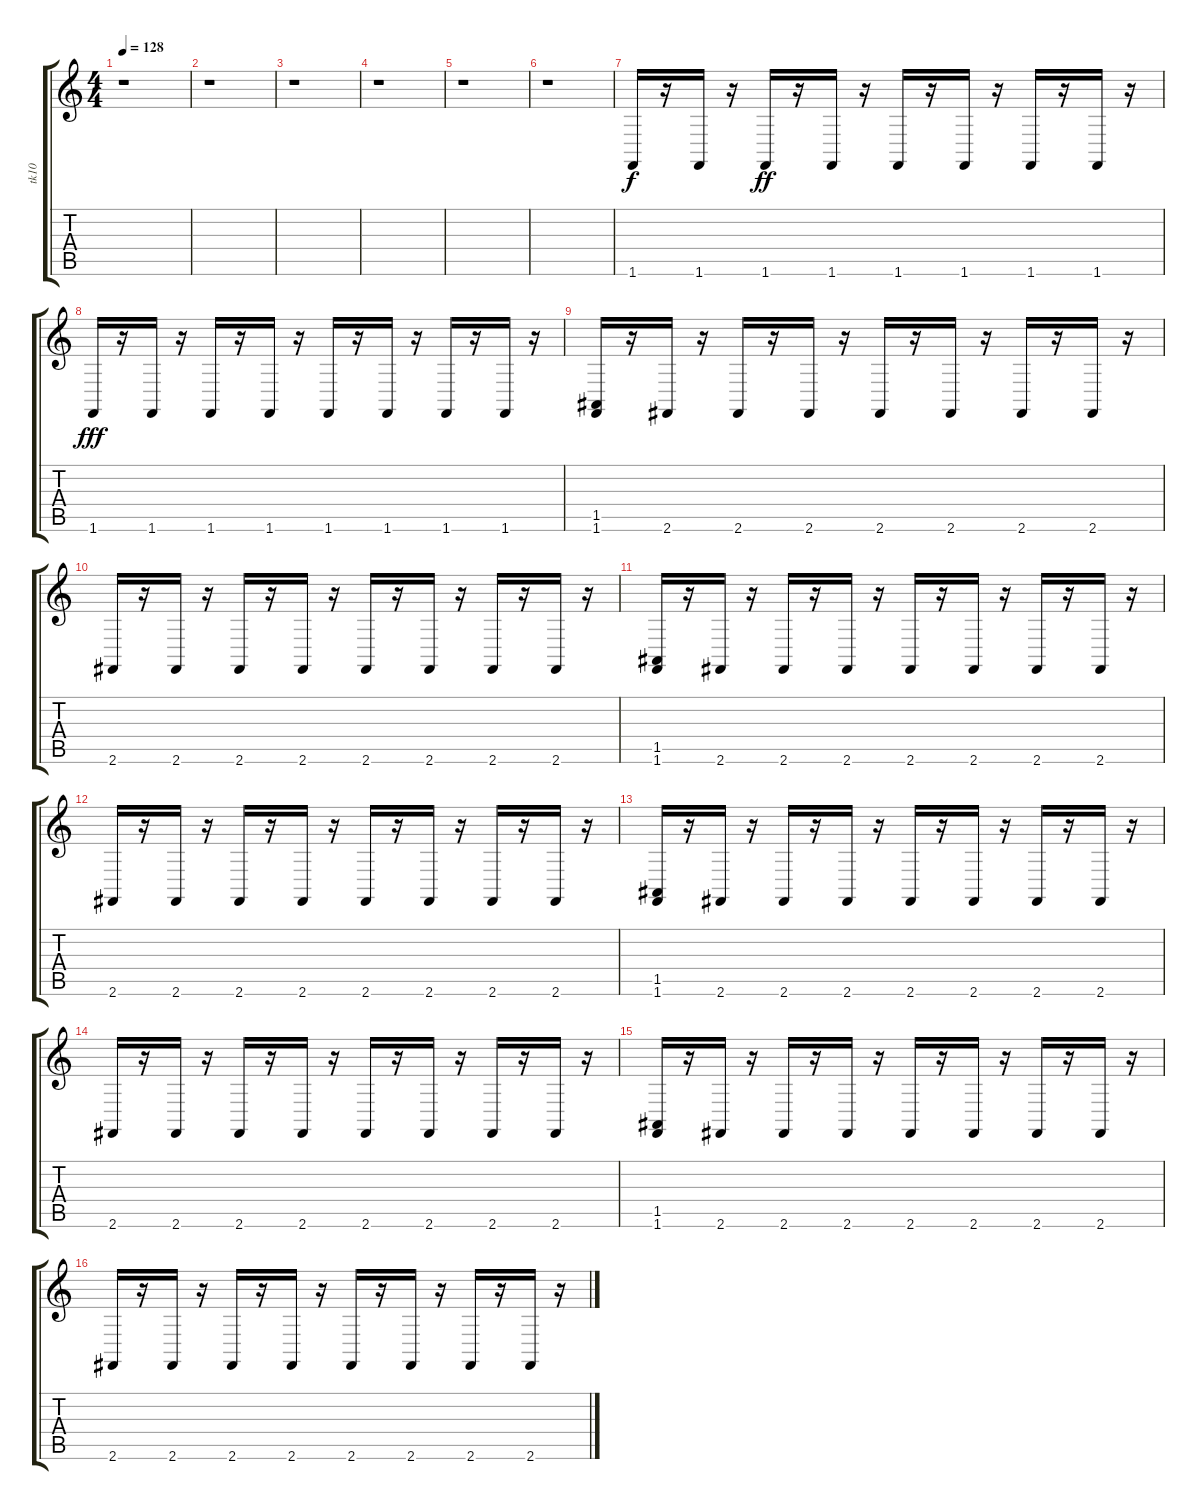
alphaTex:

\track ("tk10" "tk10") {instrument acousticgrandpiano}
\staff {score tabs}
\tuning (E4 B3 G3 D3 A2 E2) {hide}
\ts (4 4)
\tempo 128
\clef g2
\ks c
r.1{dy fff} |
r.1 |
r.1 |
r.1 |
r.1 |
r.1 |
1.6.16{dy f} r.16 1.6.16 r.16 1.6.16{dy ff} r.16 1.6.16 r.16 1.6.16 r.16 1.6.16 r.16 1.6.16 r.16 1.6.16 r.16 |
1.6.16{dy fff} r.16 1.6.16 r.16 1.6.16 r.16 1.6.16 r.16 1.6.16 r.16 1.6.16 r.16 1.6.16 r.16 1.6.16 r.16 |
(1.5 1.6).16 r.16 2.6.16 r.16 2.6.16 r.16 2.6.16 r.16 2.6.16 r.16 2.6.16 r.16 2.6.16 r.16 2.6.16 r.16 |
2.6.16 r.16 2.6.16 r.16 2.6.16 r.16 2.6.16 r.16 2.6.16 r.16 2.6.16 r.16 2.6.16 r.16 2.6.16 r.16 |
(1.5 1.6).16 r.16 2.6.16 r.16 2.6.16 r.16 2.6.16 r.16 2.6.16 r.16 2.6.16 r.16 2.6.16 r.16 2.6.16 r.16 |
2.6.16 r.16 2.6.16 r.16 2.6.16 r.16 2.6.16 r.16 2.6.16 r.16 2.6.16 r.16 2.6.16 r.16 2.6.16 r.16 |
(1.5 1.6).16 r.16 2.6.16 r.16 2.6.16 r.16 2.6.16 r.16 2.6.16 r.16 2.6.16 r.16 2.6.16 r.16 2.6.16 r.16 |
2.6.16 r.16 2.6.16 r.16 2.6.16 r.16 2.6.16 r.16 2.6.16 r.16 2.6.16 r.16 2.6.16 r.16 2.6.16 r.16 |
(1.5 1.6).16 r.16 2.6.16 r.16 2.6.16 r.16 2.6.16 r.16 2.6.16 r.16 2.6.16 r.16 2.6.16 r.16 2.6.16 r.16 |
2.6.16 r.16 2.6.16 r.16 2.6.16 r.16 2.6.16 r.16 2.6.16 r.16 2.6.16 r.16 2.6.16 r.16 2.6.16 r.16
